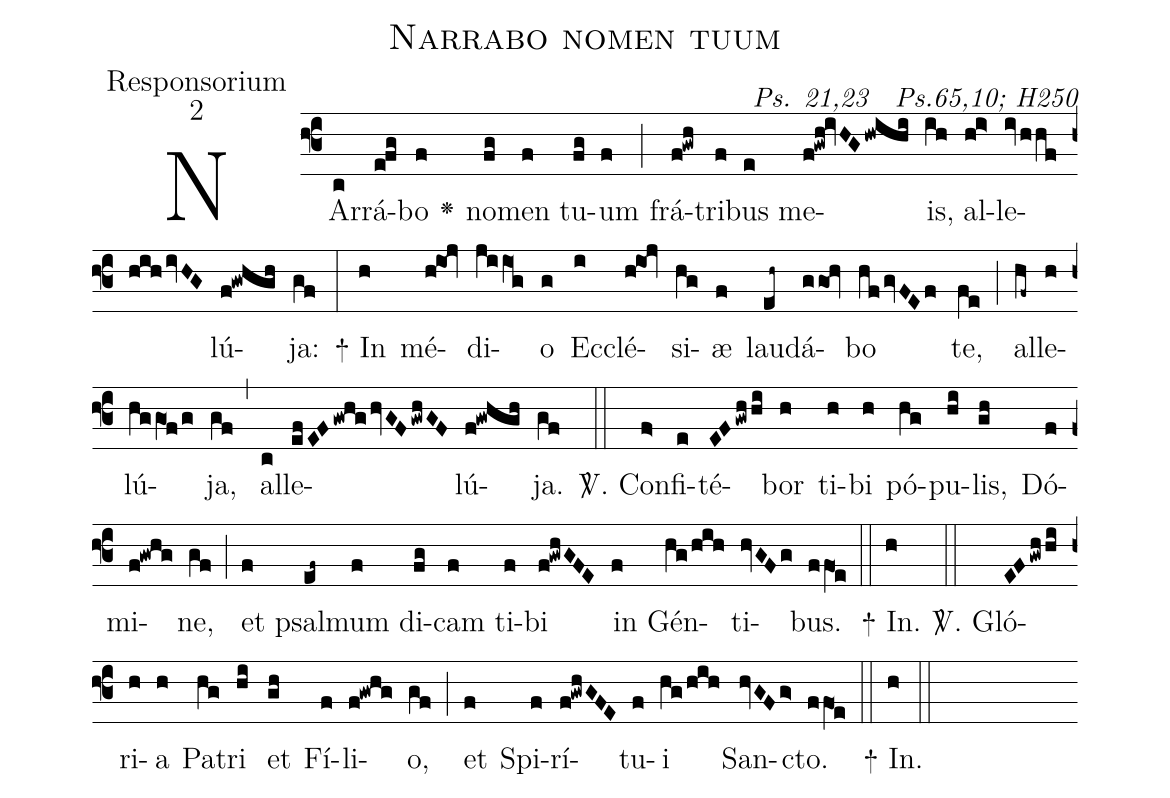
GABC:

name:Narrabo nomen tuum;
office-part:Responsorium;
mode:2;
commentary:ꝶ Ps. 21,23 ꝟ Ps.65,10; H250;
%%
(f3)NAr(c)rá(efg)bo(f) <v>\greheightstar</v>()
no(fg)men(f) tu(fg)um(f) (;)
frá(f!gwh)tri(f)bus(e) me(f!gwh!ivHGhwihi)is,(ih)
al(hi>)le(ivhhf/hihivHG)lú(f!gwhgh)ja:(gf) (:)

+
In(h) mé(h!io1!jv)di(jiiO1g)o(g) Ec(i)clé(h!io1!jv)si(hg)æ(f)
lau(eh~)dá(ggo1!hv)bo(hfgvFEf) te,(fe) (;)
al(hf~)le(h)lú(hg/gO1f/g)ja,(gf) (,)
al(c)le(efEFgwhghvGFgwhGF)lú(f!gwhgh)ja.(gf) (::)

<sp>V/</sp>.
Con(f>)fi(e)té(EFgwhhi)bor(h) ti(h)bi(h)
pó(hg)pu(hi)lis,(gh) Dó(f)mi(f!gwhg)ne,(gf) (;)
et(f) psal(ef~)mum(f) di(fg)cam(f) ti(f)bi(f!gwhGFE)
in(f) Gén(hg/hih)ti(hvGFg)bus.(ffO1e) (::)

+ In.(h) (::)

<sp>V/</sp>.
Gló(EFgwhhi)ri(h)a(h) Pa(hg)tri(hi)
et(gh) Fí(f)li(f!gwhg)o,(gf) (;)
et(f) Spi(f)rí(f!gwhGFE)tu(f)i(hg/hih) San(hvGFg>)cto.(ffO1e) (::)

+ In.(h) (::)
